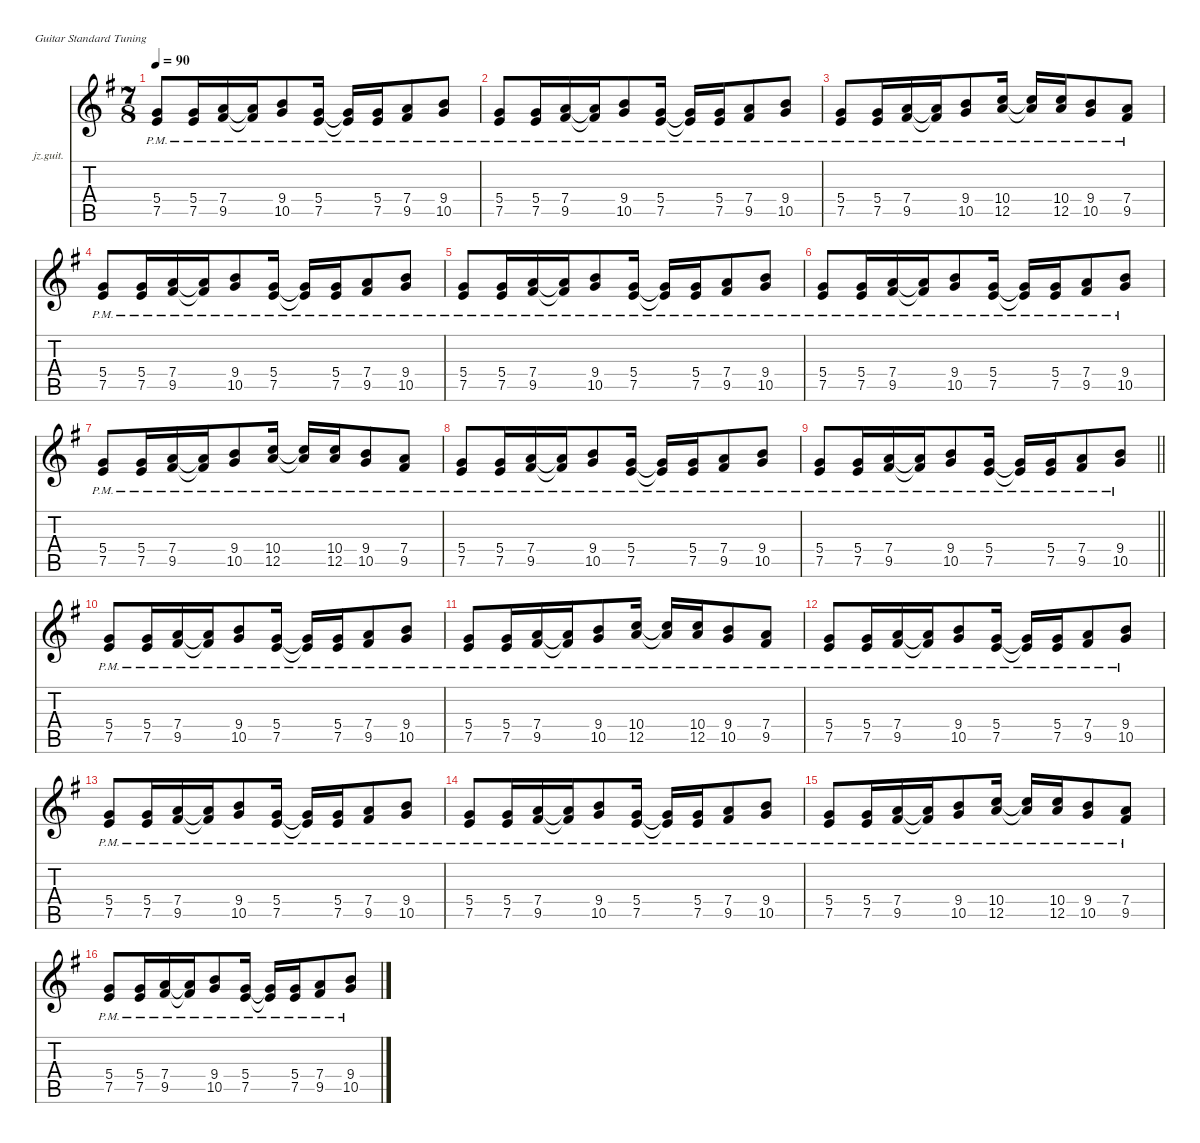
\defaultSystemsLayout 4
\hideDynamics
\bracketExtendMode nobrackets
\firstSystemTrackNameOrientation horizontal
\otherSystemsTrackNameOrientation horizontal
\track ("Rhythm (w/ Slight Distortion)" "jz.guit.") {instrument electricguitarjazz}
\staff {score tabs}
\tuning (E4 B3 G3 D3 A2 E2)
\ts (7 8)
\tempo 90
\clef g2
\ks g
(5.4{pm acc forcenatural} 7.5{pm acc forcenatural}).8{dy mp} (5.4{pm acc forcenatural} 7.5{pm acc forcenatural}).16 (7.4{pm acc forcenatural} 9.5{pm acc #}).16 (7.4{pm t acc forcenatural} 9.5{pm t acc #}).16 (9.4{pm acc forcenatural} 10.5{pm acc forcenatural}).8 (5.4{pm acc forcenatural} 7.5{pm acc forcenatural}).16 (5.4{pm t acc forcenatural} 7.5{pm t acc forcenatural}).16 (5.4{pm acc forcenatural} 7.5{pm acc forcenatural}).16 (7.4{pm acc forcenatural} 9.5{pm acc #}).8 (9.4{pm acc forcenatural} 10.5{pm acc forcenatural}).8 |
(5.4{pm acc forcenatural} 7.5{pm acc forcenatural}).8 (5.4{pm acc forcenatural} 7.5{pm acc forcenatural}).16 (7.4{pm acc forcenatural} 9.5{pm acc #}).16 (7.4{pm t acc forcenatural} 9.5{pm t acc #}).16 (9.4{pm acc forcenatural} 10.5{pm acc forcenatural}).8 (5.4{pm acc forcenatural} 7.5{pm acc forcenatural}).16 (5.4{pm t acc forcenatural} 7.5{pm t acc forcenatural}).16 (5.4{pm acc forcenatural} 7.5{pm acc forcenatural}).16 (7.4{pm acc forcenatural} 9.5{pm acc #}).8 (9.4{pm acc forcenatural} 10.5{pm acc forcenatural}).8 |
(5.4{pm acc forcenatural} 7.5{pm acc forcenatural}).8 (5.4{pm acc forcenatural} 7.5{pm acc forcenatural}).16 (7.4{pm acc forcenatural} 9.5{pm acc #}).16 (7.4{pm t acc forcenatural} 9.5{pm t acc #}).16 (9.4{pm acc forcenatural} 10.5{pm acc forcenatural}).8 (10.4{pm acc forcenatural} 12.5{pm acc forcenatural}).16 (10.4{pm t acc forcenatural} 12.5{pm t acc forcenatural}).16 (10.4{pm acc forcenatural} 12.5{pm acc forcenatural}).16 (9.4{pm acc forcenatural} 10.5{pm acc forcenatural}).8 (7.4{pm acc forcenatural} 9.5{pm acc #}).8 |
(5.4{pm acc forcenatural} 7.5{pm acc forcenatural}).8 (5.4{pm acc forcenatural} 7.5{pm acc forcenatural}).16 (7.4{pm acc forcenatural} 9.5{pm acc #}).16 (7.4{pm t acc forcenatural} 9.5{pm t acc #}).16 (9.4{pm acc forcenatural} 10.5{pm acc forcenatural}).8 (5.4{pm acc forcenatural} 7.5{pm acc forcenatural}).16 (5.4{pm t acc forcenatural} 7.5{pm t acc forcenatural}).16 (5.4{pm acc forcenatural} 7.5{pm acc forcenatural}).16 (7.4{pm acc forcenatural} 9.5{pm acc #}).8 (9.4{pm acc forcenatural} 10.5{pm acc forcenatural}).8 |
(5.4{pm acc forcenatural} 7.5{pm acc forcenatural}).8 (5.4{pm acc forcenatural} 7.5{pm acc forcenatural}).16 (7.4{pm acc forcenatural} 9.5{pm acc #}).16 (7.4{pm t acc forcenatural} 9.5{pm t acc #}).16 (9.4{pm acc forcenatural} 10.5{pm acc forcenatural}).8 (5.4{pm acc forcenatural} 7.5{pm acc forcenatural}).16 (5.4{pm t acc forcenatural} 7.5{pm t acc forcenatural}).16 (5.4{pm acc forcenatural} 7.5{pm acc forcenatural}).16 (7.4{pm acc forcenatural} 9.5{pm acc #}).8 (9.4{pm acc forcenatural} 10.5{pm acc forcenatural}).8 |
(5.4{pm acc forcenatural} 7.5{pm acc forcenatural}).8 (5.4{pm acc forcenatural} 7.5{pm acc forcenatural}).16 (7.4{pm acc forcenatural} 9.5{pm acc #}).16 (7.4{pm t acc forcenatural} 9.5{pm t acc #}).16 (9.4{pm acc forcenatural} 10.5{pm acc forcenatural}).8 (5.4{pm acc forcenatural} 7.5{pm acc forcenatural}).16 (5.4{pm t acc forcenatural} 7.5{pm t acc forcenatural}).16 (5.4{pm acc forcenatural} 7.5{pm acc forcenatural}).16 (7.4{pm acc forcenatural} 9.5{pm acc #}).8 (9.4{pm acc forcenatural} 10.5{pm acc forcenatural}).8 |
(5.4{pm acc forcenatural} 7.5{pm acc forcenatural}).8 (5.4{pm acc forcenatural} 7.5{pm acc forcenatural}).16 (7.4{pm acc forcenatural} 9.5{pm acc #}).16 (7.4{pm t acc forcenatural} 9.5{pm t acc #}).16 (9.4{pm acc forcenatural} 10.5{pm acc forcenatural}).8 (10.4{pm acc forcenatural} 12.5{pm acc forcenatural}).16 (10.4{pm t acc forcenatural} 12.5{pm t acc forcenatural}).16 (10.4{pm acc forcenatural} 12.5{pm acc forcenatural}).16 (9.4{pm acc forcenatural} 10.5{pm acc forcenatural}).8 (7.4{pm acc forcenatural} 9.5{pm acc #}).8 |
(5.4{pm acc forcenatural} 7.5{pm acc forcenatural}).8 (5.4{pm acc forcenatural} 7.5{pm acc forcenatural}).16 (7.4{pm acc forcenatural} 9.5{pm acc #}).16 (7.4{pm t acc forcenatural} 9.5{pm t acc #}).16 (9.4{pm acc forcenatural} 10.5{pm acc forcenatural}).8 (5.4{pm acc forcenatural} 7.5{pm acc forcenatural}).16 (5.4{pm t acc forcenatural} 7.5{pm t acc forcenatural}).16 (5.4{pm acc forcenatural} 7.5{pm acc forcenatural}).16 (7.4{pm acc forcenatural} 9.5{pm acc #}).8 (9.4{pm acc forcenatural} 10.5{pm acc forcenatural}).8 |
\barLineRight lightlight
(5.4{pm acc forcenatural} 7.5{pm acc forcenatural}).8 (5.4{pm acc forcenatural} 7.5{pm acc forcenatural}).16 (7.4{pm acc forcenatural} 9.5{pm acc #}).16 (7.4{pm t acc forcenatural} 9.5{pm t acc #}).16 (9.4{pm acc forcenatural} 10.5{pm acc forcenatural}).8 (5.4{pm acc forcenatural} 7.5{pm acc forcenatural}).16 (5.4{pm t acc forcenatural} 7.5{pm t acc forcenatural}).16 (5.4{pm acc forcenatural} 7.5{pm acc forcenatural}).16 (7.4{pm acc forcenatural} 9.5{pm acc #}).8 (9.4{pm acc forcenatural} 10.5{pm acc forcenatural}).8 |
(5.4{pm acc forcenatural} 7.5{pm acc forcenatural}).8 (5.4{pm acc forcenatural} 7.5{pm acc forcenatural}).16 (7.4{pm acc forcenatural} 9.5{pm acc #}).16 (7.4{pm t acc forcenatural} 9.5{pm t acc #}).16 (9.4{pm acc forcenatural} 10.5{pm acc forcenatural}).8 (5.4{pm acc forcenatural} 7.5{pm acc forcenatural}).16 (5.4{pm t acc forcenatural} 7.5{pm t acc forcenatural}).16 (5.4{pm acc forcenatural} 7.5{pm acc forcenatural}).16 (7.4{pm acc forcenatural} 9.5{pm acc #}).8 (9.4{pm acc forcenatural} 10.5{pm acc forcenatural}).8 |
(5.4{pm acc forcenatural} 7.5{pm acc forcenatural}).8 (5.4{pm acc forcenatural} 7.5{pm acc forcenatural}).16 (7.4{pm acc forcenatural} 9.5{pm acc #}).16 (7.4{pm t acc forcenatural} 9.5{pm t acc #}).16 (9.4{pm acc forcenatural} 10.5{pm acc forcenatural}).8 (10.4{pm acc forcenatural} 12.5{pm acc forcenatural}).16 (10.4{pm t acc forcenatural} 12.5{pm t acc forcenatural}).16 (10.4{pm acc forcenatural} 12.5{pm acc forcenatural}).16 (9.4{pm acc forcenatural} 10.5{pm acc forcenatural}).8 (7.4{pm acc forcenatural} 9.5{pm acc #}).8 |
(5.4{pm acc forcenatural} 7.5{pm acc forcenatural}).8 (5.4{pm acc forcenatural} 7.5{pm acc forcenatural}).16 (7.4{pm acc forcenatural} 9.5{pm acc #}).16 (7.4{pm t acc forcenatural} 9.5{pm t acc #}).16 (9.4{pm acc forcenatural} 10.5{pm acc forcenatural}).8 (5.4{pm acc forcenatural} 7.5{pm acc forcenatural}).16 (5.4{pm t acc forcenatural} 7.5{pm t acc forcenatural}).16 (5.4{pm acc forcenatural} 7.5{pm acc forcenatural}).16 (7.4{pm acc forcenatural} 9.5{pm acc #}).8 (9.4{pm acc forcenatural} 10.5{pm acc forcenatural}).8 |
(5.4{pm acc forcenatural} 7.5{pm acc forcenatural}).8 (5.4{pm acc forcenatural} 7.5{pm acc forcenatural}).16 (7.4{pm acc forcenatural} 9.5{pm acc #}).16 (7.4{pm t acc forcenatural} 9.5{pm t acc #}).16 (9.4{pm acc forcenatural} 10.5{pm acc forcenatural}).8 (5.4{pm acc forcenatural} 7.5{pm acc forcenatural}).16 (5.4{pm t acc forcenatural} 7.5{pm t acc forcenatural}).16 (5.4{pm acc forcenatural} 7.5{pm acc forcenatural}).16 (7.4{pm acc forcenatural} 9.5{pm acc #}).8 (9.4{pm acc forcenatural} 10.5{pm acc forcenatural}).8 |
(5.4{pm acc forcenatural} 7.5{pm acc forcenatural}).8 (5.4{pm acc forcenatural} 7.5{pm acc forcenatural}).16 (7.4{pm acc forcenatural} 9.5{pm acc #}).16 (7.4{pm t acc forcenatural} 9.5{pm t acc #}).16 (9.4{pm acc forcenatural} 10.5{pm acc forcenatural}).8 (5.4{pm acc forcenatural} 7.5{pm acc forcenatural}).16 (5.4{pm t acc forcenatural} 7.5{pm t acc forcenatural}).16 (5.4{pm acc forcenatural} 7.5{pm acc forcenatural}).16 (7.4{pm acc forcenatural} 9.5{pm acc #}).8 (9.4{pm acc forcenatural} 10.5{pm acc forcenatural}).8 |
(5.4{pm acc forcenatural} 7.5{pm acc forcenatural}).8 (5.4{pm acc forcenatural} 7.5{pm acc forcenatural}).16 (7.4{pm acc forcenatural} 9.5{pm acc #}).16 (7.4{pm t acc forcenatural} 9.5{pm t acc #}).16 (9.4{pm acc forcenatural} 10.5{pm acc forcenatural}).8 (10.4{pm acc forcenatural} 12.5{pm acc forcenatural}).16 (10.4{pm t acc forcenatural} 12.5{pm t acc forcenatural}).16 (10.4{pm acc forcenatural} 12.5{pm acc forcenatural}).16 (9.4{pm acc forcenatural} 10.5{pm acc forcenatural}).8 (7.4{pm acc forcenatural} 9.5{pm acc #}).8 |
(5.4{pm acc forcenatural} 7.5{pm acc forcenatural}).8 (5.4{pm acc forcenatural} 7.5{pm acc forcenatural}).16 (7.4{pm acc forcenatural} 9.5{pm acc #}).16 (7.4{pm t acc forcenatural} 9.5{pm t acc #}).16 (9.4{pm acc forcenatural} 10.5{pm acc forcenatural}).8 (5.4{pm acc forcenatural} 7.5{pm acc forcenatural}).16 (5.4{pm t acc forcenatural} 7.5{pm t acc forcenatural}).16 (5.4{pm acc forcenatural} 7.5{pm acc forcenatural}).16 (7.4{pm acc forcenatural} 9.5{pm acc #}).8 (9.4{pm acc forcenatural} 10.5{pm acc forcenatural}).8
